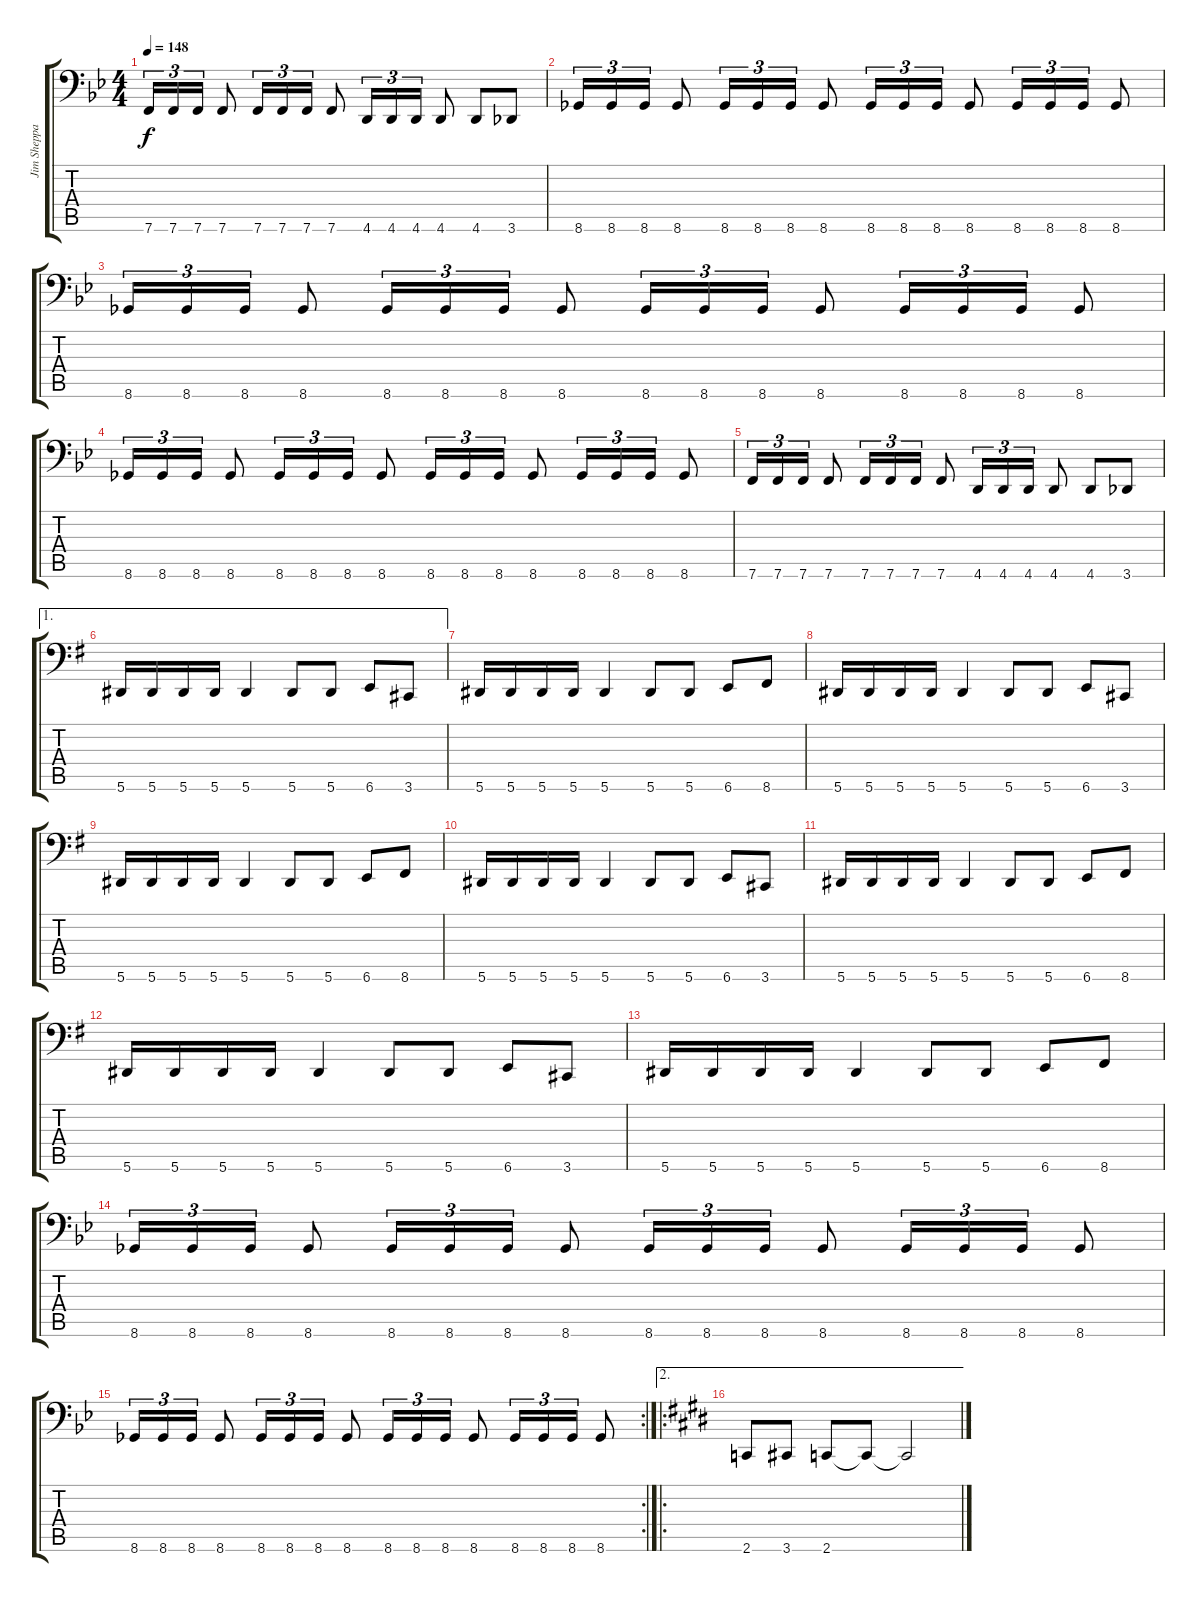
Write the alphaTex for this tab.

\track ("Jim Sheppard" "Jim Sheppa") {instrument electricbassfinger}
\staff {score tabs}
\tuning (B2 Gb2 Db2 Ab1 Eb1 Bb0) {hide}
\ts (4 4)
\tempo 148
\clef f4
\ks bb
7.6.16{tu (3 2) dy f} 7.6.16{tu (3 2)} 7.6.16{tu (3 2)} 7.6.8 7.6.16{tu (3 2)} 7.6.16{tu (3 2)} 7.6.16{tu (3 2)} 7.6.8 4.6.16{tu (3 2)} 4.6.16{tu (3 2)} 4.6.16{tu (3 2)} 4.6.8 4.6.8 3.6.8 |
8.6.16{tu (3 2)} 8.6.16{tu (3 2)} 8.6.16{tu (3 2)} 8.6.8 8.6.16{tu (3 2)} 8.6.16{tu (3 2)} 8.6.16{tu (3 2)} 8.6.8 8.6.16{tu (3 2)} 8.6.16{tu (3 2)} 8.6.16{tu (3 2)} 8.6.8 8.6.16{tu (3 2)} 8.6.16{tu (3 2)} 8.6.16{tu (3 2)} 8.6.8 |
8.6.16{tu (3 2)} 8.6.16{tu (3 2)} 8.6.16{tu (3 2)} 8.6.8 8.6.16{tu (3 2)} 8.6.16{tu (3 2)} 8.6.16{tu (3 2)} 8.6.8 8.6.16{tu (3 2)} 8.6.16{tu (3 2)} 8.6.16{tu (3 2)} 8.6.8 8.6.16{tu (3 2)} 8.6.16{tu (3 2)} 8.6.16{tu (3 2)} 8.6.8 |
8.6.16{tu (3 2)} 8.6.16{tu (3 2)} 8.6.16{tu (3 2)} 8.6.8 8.6.16{tu (3 2)} 8.6.16{tu (3 2)} 8.6.16{tu (3 2)} 8.6.8 8.6.16{tu (3 2)} 8.6.16{tu (3 2)} 8.6.16{tu (3 2)} 8.6.8 8.6.16{tu (3 2)} 8.6.16{tu (3 2)} 8.6.16{tu (3 2)} 8.6.8 |
7.6.16{tu (3 2)} 7.6.16{tu (3 2)} 7.6.16{tu (3 2)} 7.6.8 7.6.16{tu (3 2)} 7.6.16{tu (3 2)} 7.6.16{tu (3 2)} 7.6.8 4.6.16{tu (3 2)} 4.6.16{tu (3 2)} 4.6.16{tu (3 2)} 4.6.8 4.6.8 3.6.8 |
\ae 1
\ks g
5.6.16 5.6.16 5.6.16 5.6.16 5.6.4 5.6.8 5.6.8 6.6.8 3.6.8 |
5.6.16 5.6.16 5.6.16 5.6.16 5.6.4 5.6.8 5.6.8 6.6.8 8.6.8 |
5.6.16 5.6.16 5.6.16 5.6.16 5.6.4 5.6.8 5.6.8 6.6.8 3.6.8 |
5.6.16 5.6.16 5.6.16 5.6.16 5.6.4 5.6.8 5.6.8 6.6.8 8.6.8 |
5.6.16 5.6.16 5.6.16 5.6.16 5.6.4 5.6.8 5.6.8 6.6.8 3.6.8 |
5.6.16 5.6.16 5.6.16 5.6.16 5.6.4 5.6.8 5.6.8 6.6.8 8.6.8 |
5.6.16 5.6.16 5.6.16 5.6.16 5.6.4 5.6.8 5.6.8 6.6.8 3.6.8 |
5.6.16 5.6.16 5.6.16 5.6.16 5.6.4 5.6.8 5.6.8 6.6.8 8.6.8 |
\ks bb
8.6.16{tu (3 2)} 8.6.16{tu (3 2)} 8.6.16{tu (3 2)} 8.6.8 8.6.16{tu (3 2)} 8.6.16{tu (3 2)} 8.6.16{tu (3 2)} 8.6.8 8.6.16{tu (3 2)} 8.6.16{tu (3 2)} 8.6.16{tu (3 2)} 8.6.8 8.6.16{tu (3 2)} 8.6.16{tu (3 2)} 8.6.16{tu (3 2)} 8.6.8 |
\rc 2
8.6.16{tu (3 2)} 8.6.16{tu (3 2)} 8.6.16{tu (3 2)} 8.6.8 8.6.16{tu (3 2)} 8.6.16{tu (3 2)} 8.6.16{tu (3 2)} 8.6.8 8.6.16{tu (3 2)} 8.6.16{tu (3 2)} 8.6.16{tu (3 2)} 8.6.8 8.6.16{tu (3 2)} 8.6.16{tu (3 2)} 8.6.16{tu (3 2)} 8.6.8 |
\ae 2
\ro
\ks e
2.6.8 3.6.8 2.6.8 2.6{t}.8 2.6{t}.2
